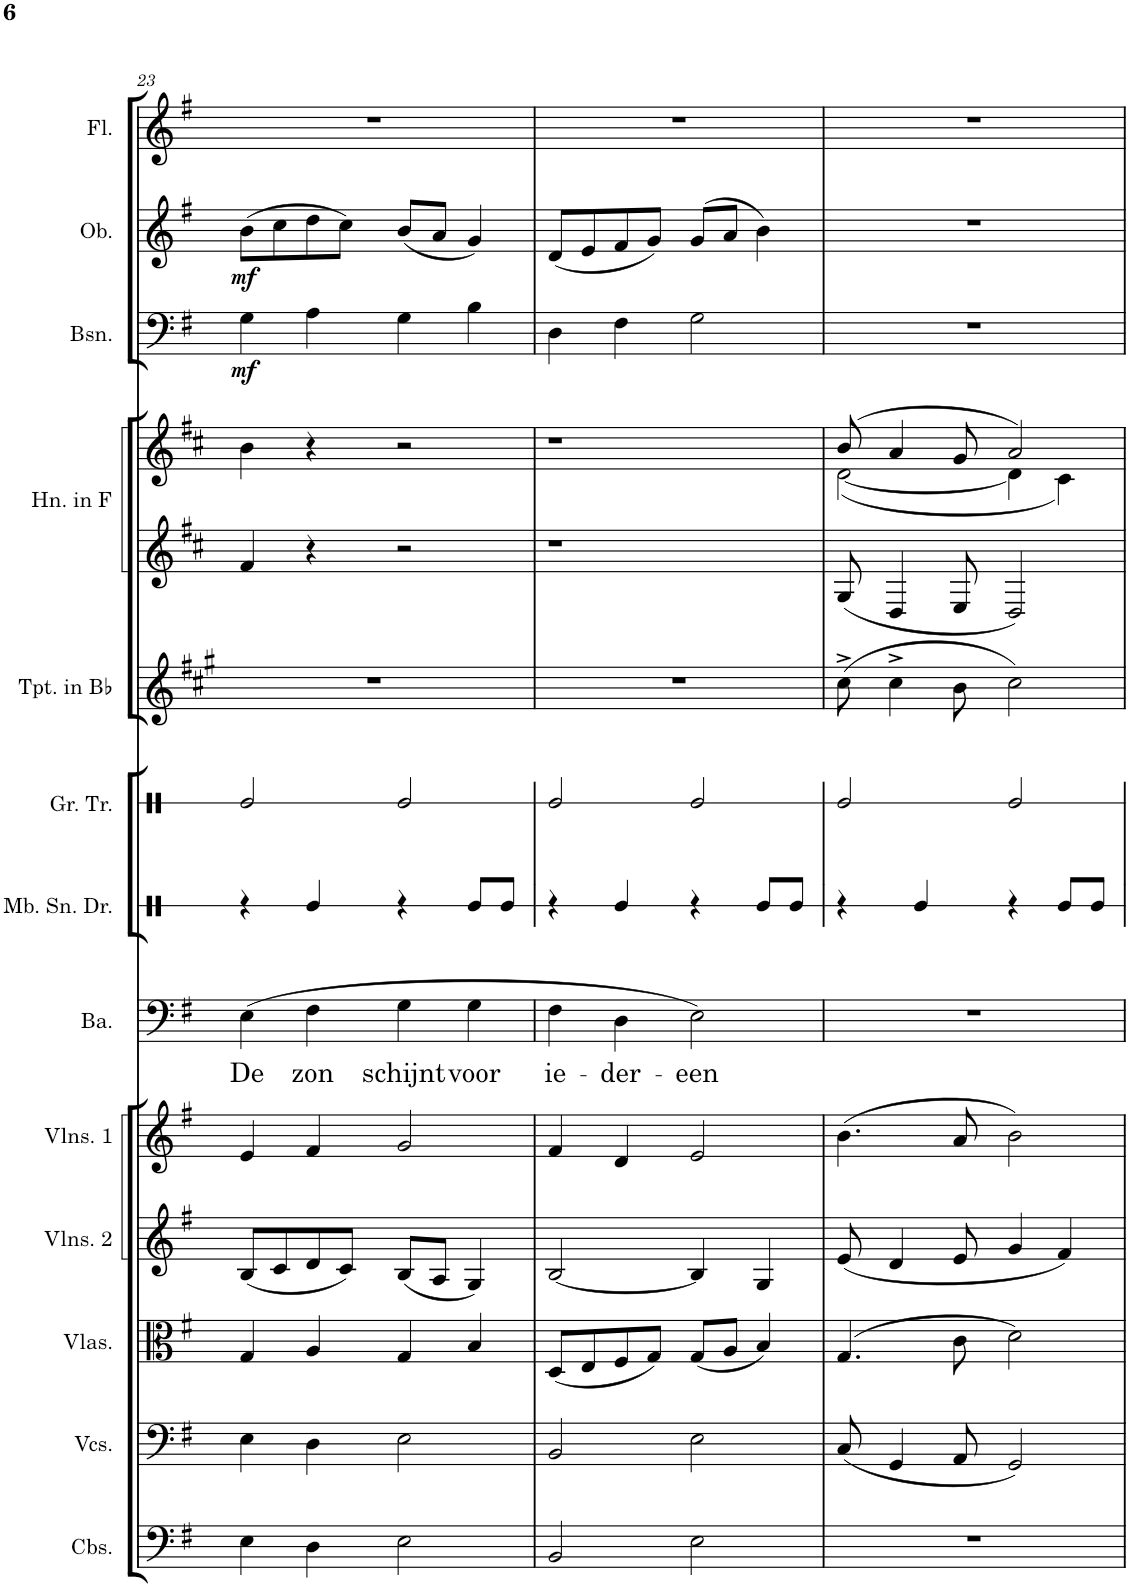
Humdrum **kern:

**kern	**kern	**kern	**kern	**kern	**kern	**text	**kern	**kern	**kern	**kern	**kern	**kern	**dynam	**kern	**dynam	**kern
*part13	*part12	*part11	*part10	*part9	*part8	*part8	*part7	*part6	*part5	*part4	*part4	*part3	*part3	*part2	*part2	*part1
*staff14	*staff13	*staff12	*staff11	*staff10	*staff9	*staff9	*staff8	*staff7	*staff6	*staff5	*staff4	*staff3	*staff3	*staff2	*staff2	*staff1
*I"Contrabasses	*I"Violoncellos	*I"Violas	*I"Violins 2	*I"Violins 1	*I"Bariton	*	*I"Snare drum	*I"Grote trom	*I"Trumpets in Bb	*I"Horns in F	*	*I"Bassoons	*	*I"Oboes	*	*I"Flutes
*I'Cbs.	*I'Vcs.	*I'Vlas.	*I'Vlns. 2	*I'Vlns. 1	*I'Ba.	*	*	*I'Gr. Tr.	*I'Tpt. in Bb	*I'Hn. in F	*	*I'Bsn.	*	*I'Ob.	*	*I'Fl.
!!LO:PB:g=z
*clefF4	*clefF4	*clefC3	*clefG2	*clefG2	*clefF4	*	*clefX	*clefX	*clefG2	*clefG2	*clefG2	*clefF4	*	*clefG2	*	*clefG2
*Trd7c12	*	*	*	*	*	*	*	*	*Trd1c2	*Trd4c7	*Trd4c7	*	*	*	*	*
*k[f#]	*k[f#]	*k[f#]	*k[f#]	*k[f#]	*k[f#]	*	*k[]	*k[]	*k[f#c#g#]	*k[f#c#]	*k[f#c#]	*k[f#]	*	*k[f#]	*	*k[f#]
*M4/4	*M4/4	*M4/4	*M4/4	*M4/4	*M4/4	*	*M4/4	*M4/4	*M4/4	*M4/4	*M4/4	*M4/4	*	*M4/4	*	*M4/4
=23	=23	=23	=23	=23	=23	=23	=23	=23	=23	=23	=23	=23	=23	=23	=23	=23
!	!	!	!	!	!	!LO:LY:b	!	!	!	!	!	!	!LO:DY:b	!	!LO:DY:b	!
4E\	4E\	4G/	(8B/L	4e/	(4E\	De	4r	2Re/	1r	4f#/	4b\	4G\	mf	(8b\L	mf	1r
.	.	.	8c/	.	.	.	.	.	.	.	.	.	.	8cc\	.	.
!	!	!	!	!	!	!LO:LY:b	!	!	!	!	!	!	!	!	!	!
4D\	4D\	4A/	8d/	4f#/	4F#\	zon	4Re/	.	.	4r	4r	4A\	.	8dd\	.	.
.	.	.	8c/J)	.	.	.	.	.	.	.	.	.	.	8cc\J)	.	.
!	!	!	!	!	!	!LO:LY:b	!	!	!	!	!	!	!	!	!	!
2E\	2E\	4G/	(8B/L	2g/	4G\	schijnt	4r	2Re/	.	2r	2r	4G\	.	(8b/L	.	.
.	.	.	8A/J	.	.	.	.	.	.	.	.	.	.	8a/J	.	.
!	!	!	!	!	!	!LO:LY:b	!	!	!	!	!	!	!	!	!	!
.	.	4B/	4G/)	.	4G\	voor	8Re/L	.	.	.	.	4B\	.	4g/)	.	.
.	.	.	.	.	.	.	8Re/J	.	.	.	.	.	.	.	.	.
=24	=24	=24	=24	=24	=24	=24	=24	=24	=24	=24	=24	=24	=24	=24	=24	=24
!	!	!	!	!	!	!LO:LY:b	!	!	!	!	!	!	!	!	!	!
2BB/	2BB/	(8D/L	[2B/	4f#/	4F#\	ie-	4r	2Re/	1r	1r	1r	4D\	.	(8d/L	.	1r
.	.	8E/	.	.	.	.	.	.	.	.	.	.	.	8e/	.	.
!	!	!	!	!	!	!LO:LY:b	!	!	!	!	!	!	!	!	!	!
.	.	8F#/	.	4d/	4D\	-der-	4Re/	.	.	.	.	4F#\	.	8f#/	.	.
.	.	8G/J)	.	.	.	.	.	.	.	.	.	.	.	8g/J)	.	.
!	!	!	!	!	!	!LO:LY:b	!	!	!	!	!	!	!	!	!	!
2E\	2E\	(8G/L	4B/]	2e/	2E\)	-een	4r	2Re/	.	.	.	2G\	.	(8g/L	.	.
.	.	8A/J	.	.	.	.	.	.	.	.	.	.	.	8a/J	.	.
.	.	4B/)	4G/	.	.	.	8Re/L	.	.	.	.	.	.	4b\)	.	.
.	.	.	.	.	.	.	8Re/J	.	.	.	.	.	.	.	.	.
=25	=25	=25	=25	=25	=25	=25	=25	=25	=25	=25	=25	=25	=25	=25	=25	=25
*	*	*	*	*	*	*	*	*	*	*	*^	*	*	*	*	*
1r	(8C/	(4.G/	(8e/	(4.b\	1r	.	4r	2Re/	(8cc#^\	8G/	(8b/	([2d\	1r	.	1r	.	1r
.	4GG/	.	4d/	.	.	.	.	.	4cc#^\	4D/	4a/	.	.	.	.	.	.
.	.	.	.	.	.	.	4Re/	.	.	.	.	.	.	.	.	.	.
.	8AA/	8c\	8e/	8a/	.	.	.	.	8b\	8E/	8g/	.	.	.	.	.	.
.	2GG/)	2d\)	4g/	2b\)	.	.	4r	2Re/	2cc#\)	2D/	2a/)	4d\]	.	.	.	.	.
.	.	.	4f#/)	.	.	.	8Re/L	.	.	.	.	4c#\)	.	.	.	.	.
.	.	.	.	.	.	.	8Re/J	.	.	.	.	.	.	.	.	.	.
*	*	*	*	*	*	*	*	*	*	*	*v	*v	*	*	*	*	*
=	=	=	=	=	=	=	=	=	=	=	=	=	=	=	=	=
*-	*-	*-	*-	*-	*-	*-	*-	*-	*-	*-	*-	*-	*-	*-	*-	*-
